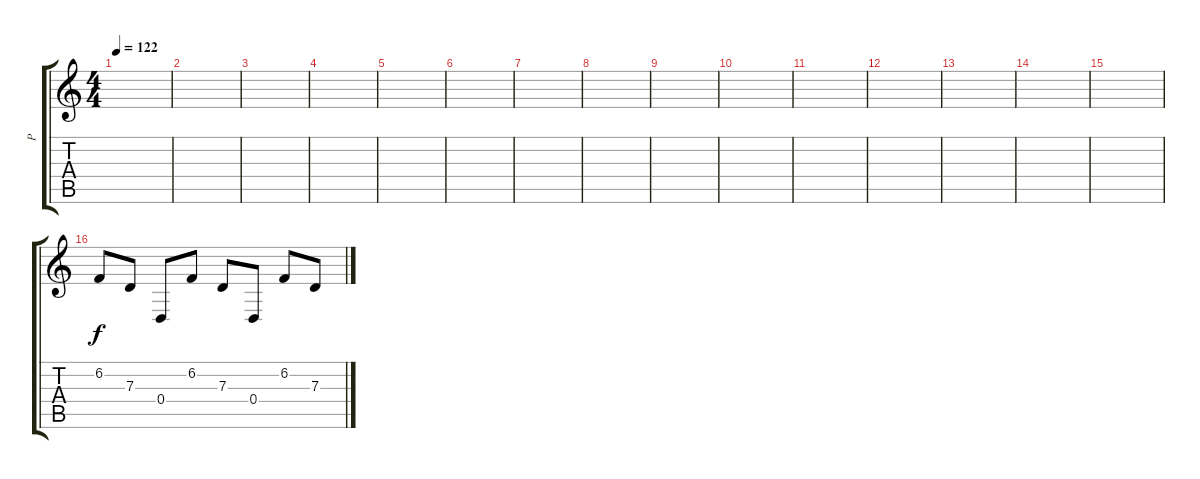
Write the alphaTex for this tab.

\track ("P" "P") {instrument brightacousticpiano}
\staff {score tabs}
\tuning (E4 B3 G3 D3 A2 E2) {hide}
\ts (4 4)
\tempo 122
\clef g2
\ks c
|
|
|
|
|
|
|
|
|
|
|
|
|
|
|
6.2.8 7.3.8 0.4.8 6.2.8 7.3.8 0.4.8 6.2.8 7.3.8
